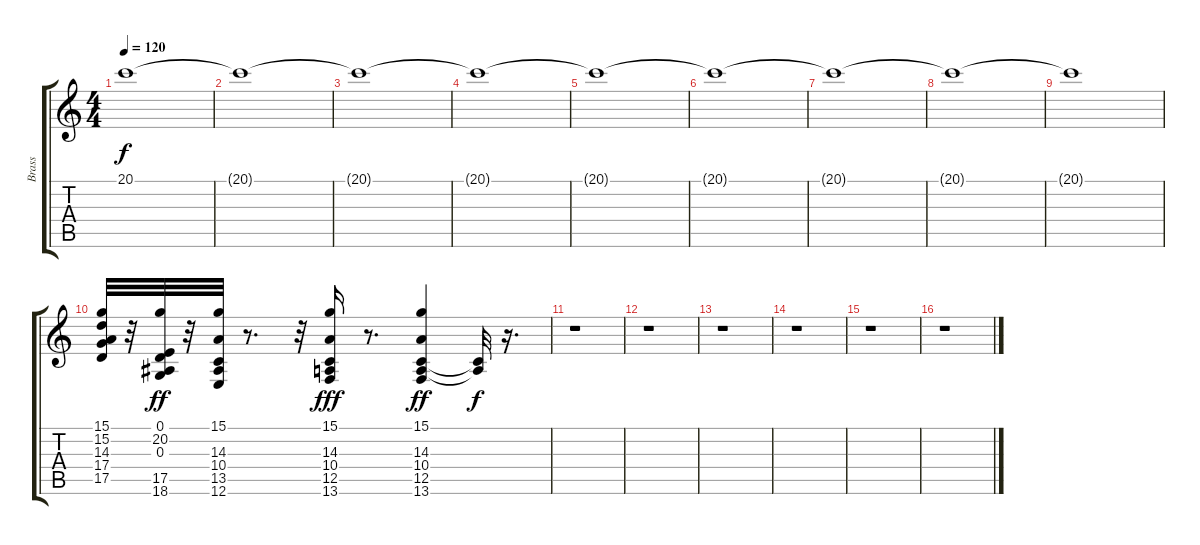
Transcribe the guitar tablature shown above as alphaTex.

\track ("Brass" "Brass") {instrument brasssection}
\staff {score tabs}
\tuning (E4 B3 G3 D3 A2 E2) {hide}
\ts (4 4)
\tempo 120
\clef g2
\ks c
20.1{t}.1{dy f} |
20.1{t}.1 |
20.1{t}.1 |
20.1{t}.1 |
20.1{t}.1 |
20.1{t}.1 |
20.1{t}.1 |
20.1{t}.1 |
20.1{t}.1 |
(15.1 15.2 14.3 17.4 17.5).32 r.32 (0.1 20.2 0.3 17.5 18.6).32{dy ff} r.32 (15.1 14.3 10.4 13.5 12.6).32 r.8{d} r.32 (15.1 14.3 10.4 12.5 13.6).16{dy fff} r.8{d} (15.1 14.3 10.4 12.5 13.6).4{dy ff} (10.4{t} 12.5{t}).32{dy f} r.16{d} |
r.1 |
r.1 |
r.1 |
r.1 |
r.1 |
r.1
